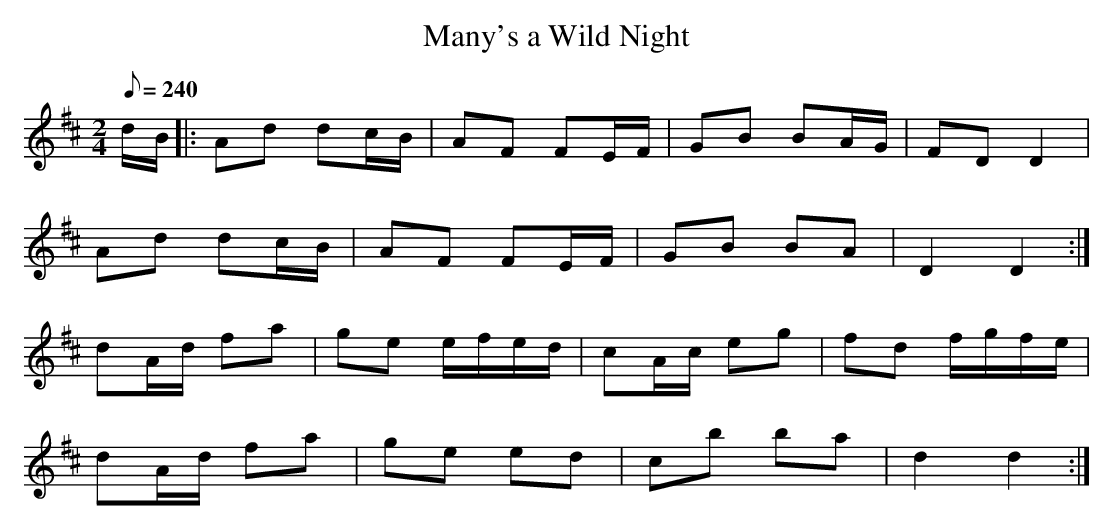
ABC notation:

X:1
T:Many's a Wild Night
M:2/4
L:1/8
Q:240
K:D
d/B/ |: Ad dc/B/ | AF FE/F/ | GB BA/G/ | FD D2 |
Ad dc/B/ | AF FE/F/ | GB BA | D2 D2 :|
dA/d/ fa | ge e/f/e/d/ | cA/c/ eg | fd f/g/f/e/ |
dA/d/ fa | ge ed | cb ba | d2 d2 :|
